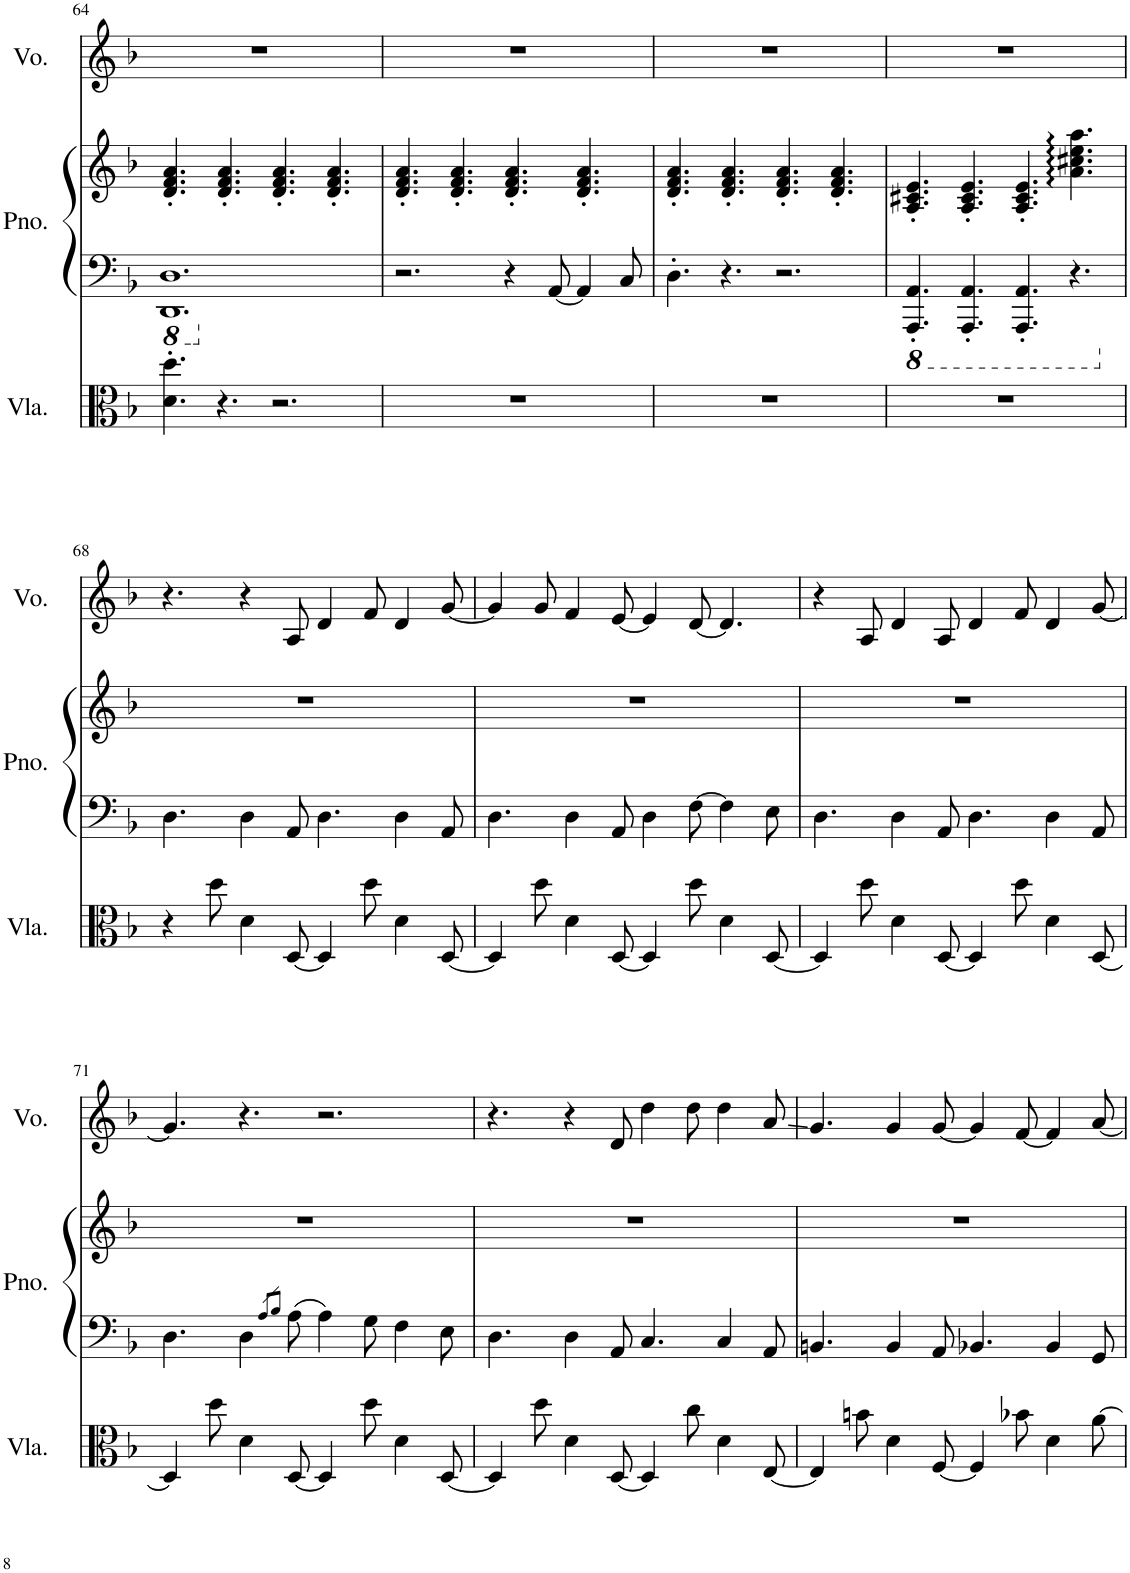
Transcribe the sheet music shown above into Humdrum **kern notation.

**kern	**kern	**kern	**kern
*part3	*part2	*part2	*part1
*staff4	*staff3	*staff2	*staff1
*I"Viola	*I"Piano	*	*I"Voice
*I'Vla.	*I'Pno.	*	*I'Vo.
!!LO:PB:g=z
*clefC3	*clefF4	*clefG2	*clefG2
*	*	*	*Trd7c12
*k[b-]	*k[b-]	*k[b-]	*k[b-]
*M12/8	*M12/8	*M12/8	*M12/8
*	*8ba	*	*
=64	=64	=64	=64
4.d\' 4.dd\'	1.DDD 1.DD	4.d/' 4.f/' 4.a/'	1.r
4.r	.	4.d/' 4.f/' 4.a/'	.
2.r	.	4.d/' 4.f/' 4.a/'	.
.	.	4.d/' 4.f/' 4.a/'	.
=65	=65	=65	=65
*	*X8ba	*	*
1.r	2.r	4.d/' 4.f/' 4.a/'	1.r
.	.	4.d/' 4.f/' 4.a/'	.
.	4r	4.d/' 4.f/' 4.a/'	.
.	[8AA/	.	.
.	4AA/]	4.d/' 4.f/' 4.a/'	.
.	8C/	.	.
=66	=66	=66	=66
1.r	4.D'\	4.d/' 4.f/' 4.a/'	1.r
.	4.r	4.d/' 4.f/' 4.a/'	.
.	2.r	4.d/' 4.f/' 4.a/'	.
.	.	4.d/' 4.f/' 4.a/'	.
=67	=67	=67	=67
*	*8ba	*	*
1.r	4.AAAA/' 4.AAA/'	4.A/' 4.c#X/' 4.e/'	1.r
.	4.AAAA/' 4.AAA/'	4.A/' 4.c#/' 4.e/'	.
.	4.AAAA/' 4.AAA/'	4.A/' 4.c#/' 4.e/'	.
.	4.r	4.a\ 4.cc#X\ 4.ee\ 4.aa\	.
!!LO:LB:g=z
=68	=68	=68	=68
*	*X8ba	*	*
4r	4.D\	1.r	4.r
8dd\	.	.	.
4d\	4D\	.	4r
[8D/	8AA/	.	8A/
4D/]	4.D\	.	4d/
8dd\	.	.	8f/
4d\	4D\	.	4d/
[8D/	8AA/	.	[8g/
=69	=69	=69	=69
4D/]	4.D\	1.r	4g/]
8dd\	.	.	8g/
4d\	4D\	.	4f/
[8D/	8AA/	.	[8e/
4D/]	4D\	.	4e/]
8dd\	[8F\	.	[8d/
4d\	4F\]	.	4.d/]
[8D/	8E\	.	.
=70	=70	=70	=70
4D/]	4.D\	1.r	4r
8dd\	.	.	8A/
4d\	4D\	.	4d/
[8D/	8AA/	.	8A/
4D/]	4.D\	.	4d/
8dd\	.	.	8f/
4d\	4D\	.	4d/
[8D/	8AA/	.	[8g/
!!LO:LB:g=z
=71	=71	=71	=71
4D/]	4.D\	1.r	4.g/]
8dd\	.	.	.
4d\	4D\	.	4.r
.	8qA/L	.	.
.	8qB-/J	.	.
[8D/	8A\	.	.
4D/]	4A\	.	2.r
8dd\	8G\	.	.
4d\	4F\	.	.
[8D/	8E\	.	.
=72	=72	=72	=72
4D/]	4.D\	1.r	4.r
8dd\	.	.	.
4d\	4D\	.	4r
[8D/	8AA/	.	8d/
4D/]	4.C/	.	4dd\
8cc\	.	.	8dd\
4d\	4C/	.	4dd\
[8E/	8AA/	.	8a/
=73	=73	=73	=73
4E/]	4.BBn/	1.r	4.g/
8bn\	.	.	.
4d\	4BB/	.	4g/
[8F/	8AA/	.	[8g/
4F/]	4.BB-X/	.	4g/]
8b-X\	.	.	[8f/
4d\	4BB-/	.	4f/]
[8a\	8GG/	.	[8a/
=	=	=	=
*-	*-	*-	*-
